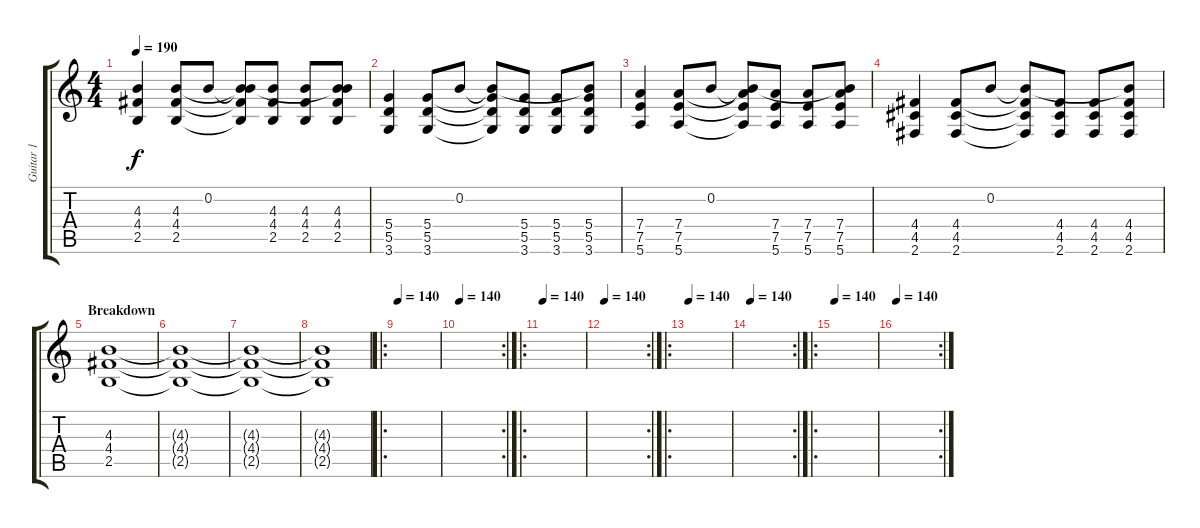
\track ("Guitar 1" "Guitar 1") {instrument overdrivenguitar}
\staff {score tabs}
\tuning (E4 B3 G3 D3 A2 E2) {hide}
\ts (4 4)
\tempo 190
\clef g2
\ks c
(4.3 4.4 2.5).4{dy f} (4.3 4.4 2.5).8 0.2.8 (0.2{t} 4.3{t} 4.4{t} 2.5{t}).8 (4.3 4.4 2.5).8 (4.3 4.4 2.5).8 (0.2{t} 4.3 4.4 2.5).8 |
(5.4 5.5 3.6).4 (5.4 5.5 3.6).8 0.2.8 (0.2{t} 5.4{t} 5.5{t} 3.6{t}).8 (5.4 5.5 3.6).8 (5.4 5.5 3.6).8 (0.2{t} 5.4 5.5 3.6).8 |
(7.4 7.5 5.6).4 (7.4 7.5 5.6).8 0.2.8 (0.2{t} 7.4{t} 7.5{t} 5.6{t}).8 (7.4 7.5 5.6).8 (7.4 7.5 5.6).8 (0.2{t} 7.4 7.5 5.6).8 |
(4.4 4.5 2.6).4 (4.4 4.5 2.6).8 0.2.8 (0.2{t} 4.4{t} 4.5{t} 2.6{t}).8 (4.4 4.5 2.6).8 (4.4 4.5 2.6).8 (0.2{t} 4.4 4.5 2.6).8 |
\section ("" "Breakdown")
(4.3 4.4 2.5).1{volume 16} |
(4.3{t} 4.4{t} 2.5{t}).1 |
(4.3{t} 4.4{t} 2.5{t}).1 |
(4.3{t} 4.4{t} 2.5{t}).1{volume 0} |
\ro
\tempo 140
|
\rc 2
\tempo 140
|
\ro
\tempo 140
|
\rc 2
\tempo 140
|
\ro
\tempo 140
|
\rc 2
\tempo 140
|
\ro
\tempo 140
|
\rc 2
\tempo 140
